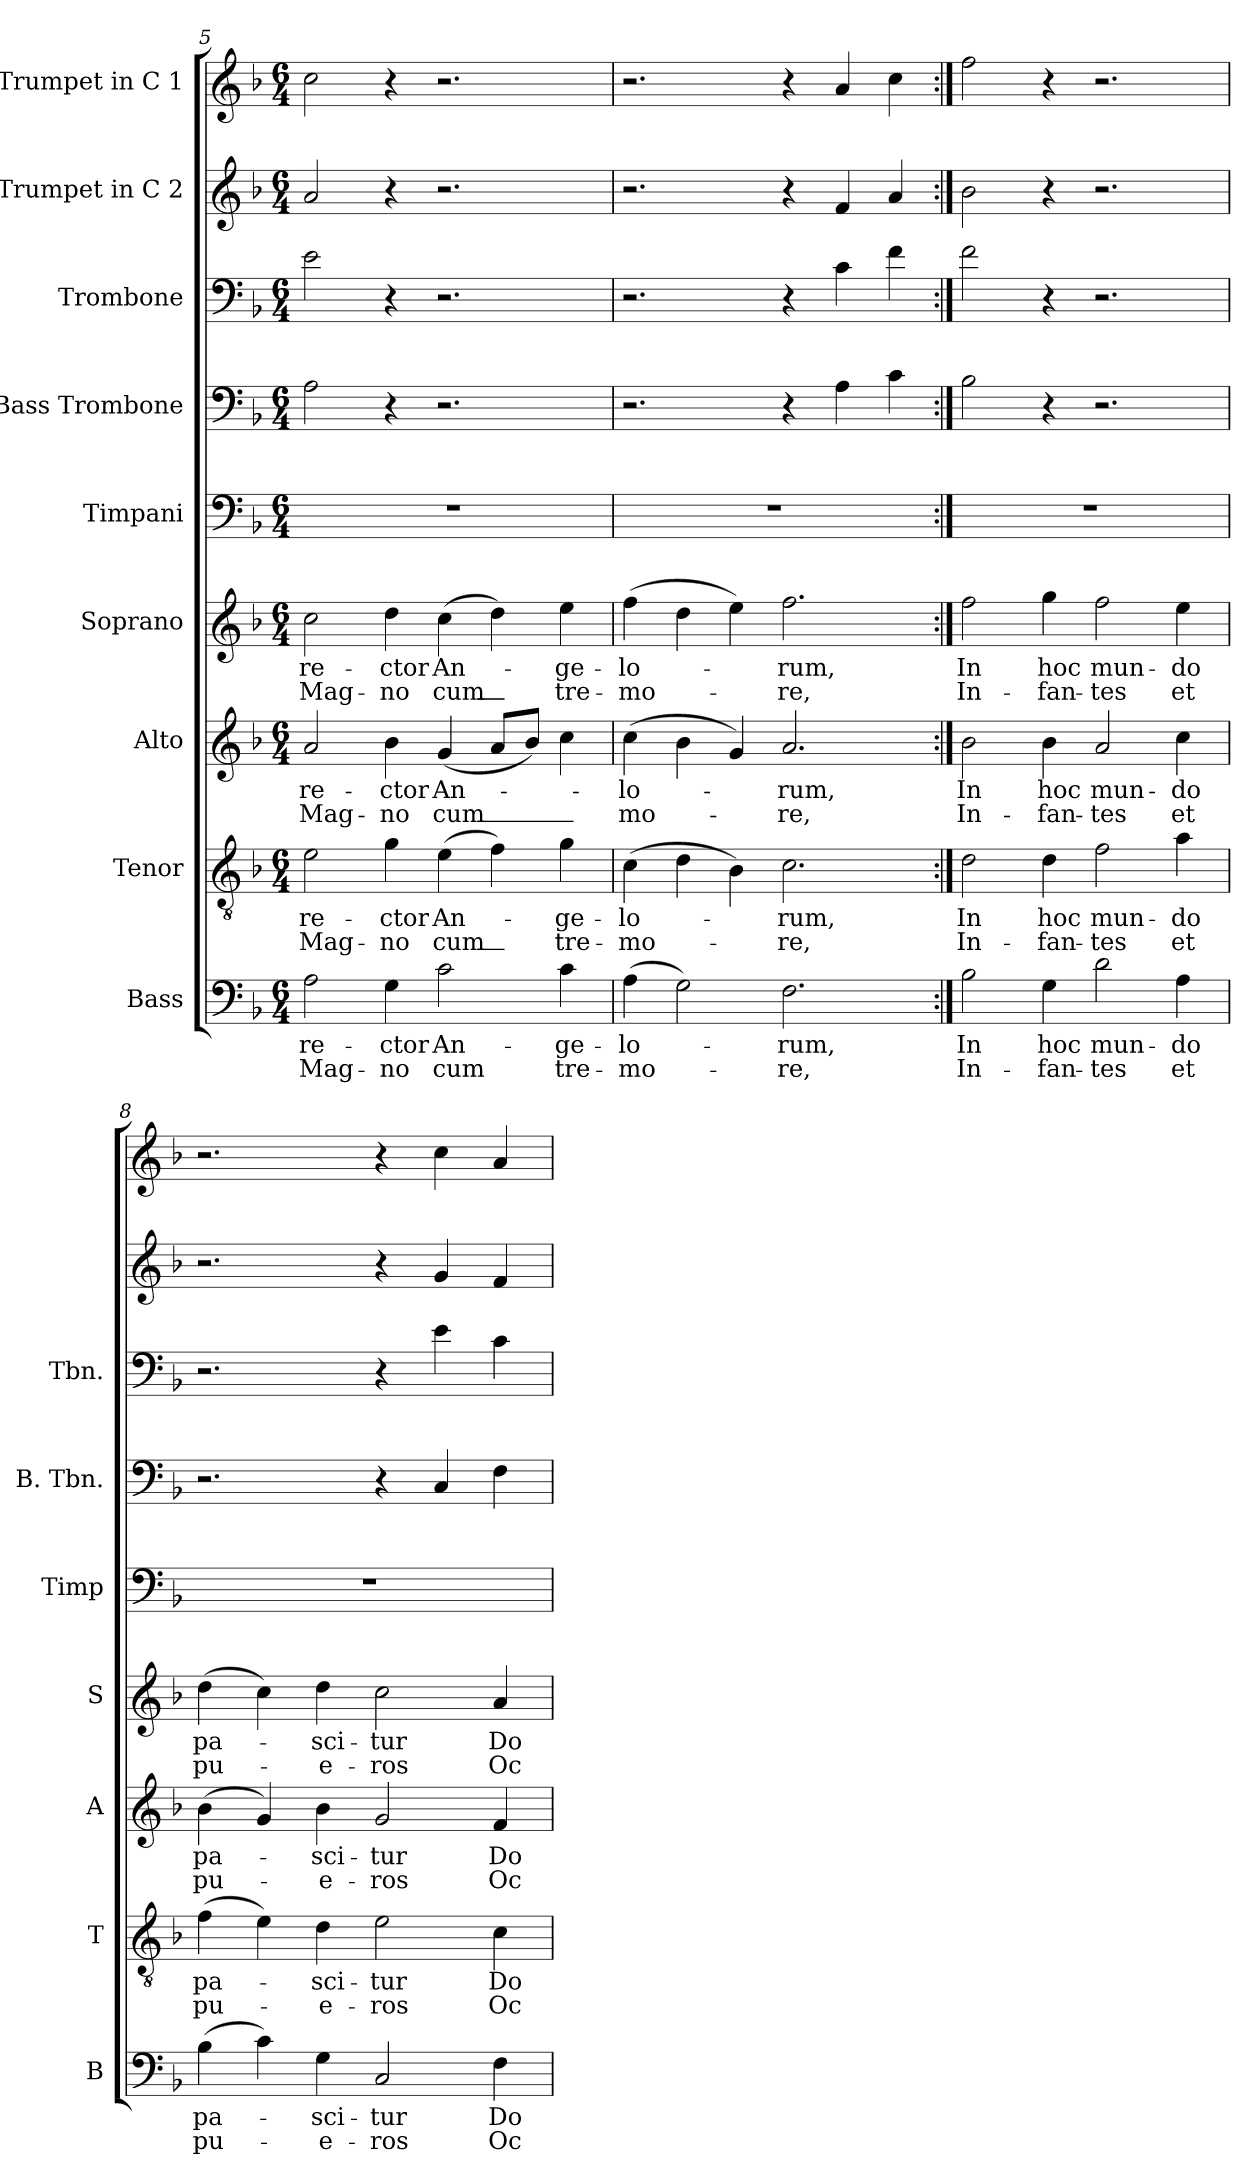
**kern	**text	**text	**kern	**text	**text	**kern	**text	**text	**kern	**text	**text	**kern	**kern	**kern	**kern	**kern
*part9	*part9	*part9	*part8	*part8	*part8	*part7	*part7	*part7	*part6	*part6	*part6	*part5	*part4	*part3	*part2	*part1
*staff9	*staff9	*staff9	*staff8	*staff8	*staff8	*staff7	*staff7	*staff7	*staff6	*staff6	*staff6	*staff5	*staff4	*staff3	*staff2	*staff1
*I"Bass	*	*	*I"Tenor	*	*	*I"Alto	*	*	*I"Soprano	*	*	*I"Timpani	*I"Bass Trombone	*I"Trombone	*I"Trumpet in C 2	*I"Trumpet in C 1
*I'B	*	*	*I'T	*	*	*I'A	*	*	*I'S	*	*	*I'Timp	*I'B. Tbn.	*I'Tbn.	*	*
*clefF4	*	*	*clefGv2	*	*	*clefG2	*	*	*clefG2	*	*	*clefF4	*clefF4	*clefF4	*clefG2	*clefG2
*k[b-]	*	*	*k[b-]	*	*	*k[b-]	*	*	*k[b-]	*	*	*k[b-]	*k[b-]	*k[b-]	*k[b-]	*k[b-]
*F:	*	*	*F:	*	*	*F:	*	*	*F:	*	*	*F:	*F:	*F:	*F:	*F:
*M6/4	*	*	*M6/4	*	*	*M6/4	*	*	*M6/4	*	*	*M6/4	*M6/4	*M6/4	*M6/4	*M6/4
=5	=5	=5	=5	=5	=5	=5	=5	=5	=5	=5	=5	=5	=5	=5	=5	=5
2A\	re-	Mag-	2e\	re-	Mag-	2a/	re-	Mag-	2cc\	re-	Mag-	1.r	2A\	2e\	2a/	2cc\
4G\	ctor	no	4g\	ctor	no	4b-\	ctor	no	4dd\	ctor	no	.	4r	4r	4r	4r
2c\	An-	cum	(>4e\	An-	cum_	(<4g/	An-	cum_	(>4cc\	An-	cum_	.	2.r	2.r	2.r	2.r
.	.	.	4f\)	.	.	8a/L	.	.	4dd\)	.	.	.	.	.	.	.
.	.	.	.	.	.	8b-/J)	.	.	.	.	.	.	.	.	.	.
4c\	ge-	tre-	4g\	ge-	tre-	4cc\	.	.	4ee\	ge-	tre-	.	.	.	.	.
=6	=6	=6	=6	=6	=6	=6	=6	=6	=6	=6	=6	=6	=6	=6	=6	=6
(>4A\	lo-	mo-	(>4c\	lo-	mo-	(>4cc\	lo-	mo-	(>4ff\	lo-	mo-	1.r	2.r	2.r	2.r	2.r
2G\)	.	.	4d\	.	.	4b-\	.	.	4dd\	.	.	.	.	.	.	.
.	.	.	4B-\)	.	.	4g/)	.	.	4ee\)	.	.	.	.	.	.	.
2.F\	rum,	re,	2.c\	rum,	re,	2.a/	rum,	re,	2.ff\	rum,	re,	.	4r	4r	4r	4r
.	.	.	.	.	.	.	.	.	.	.	.	.	4A\	4c\	4f/	4a/
.	.	.	.	.	.	.	.	.	.	.	.	.	4c\	4f\	4a/	4cc\
=7:|!	=7:|!	=7:|!	=7:|!	=7:|!	=7:|!	=7:|!	=7:|!	=7:|!	=7:|!	=7:|!	=7:|!	=7:|!	=7:|!	=7:|!	=7:|!	=7:|!
2B-\	In	In-	2d\	In	In-	2b-\	In	In-	2ff\	In	In-	1.r	2B-\	2f\	2b-\	2ff\
4G\	hoc	fan-	4d\	hoc	fan-	4b-\	hoc	fan-	4gg\	hoc	fan-	.	4r	4r	4r	4r
2d\	mun-	tes	2f\	mun-	tes	2a/	mun-	tes	2ff\	mun-	tes	.	2.r	2.r	2.r	2.r
4A\	do	et	4a\	do	et	4cc\	do	et	4ee\	do	et	.	.	.	.	.
!!LO:PB:g=z
=8	=8	=8	=8	=8	=8	=8	=8	=8	=8	=8	=8	=8	=8	=8	=8	=8
(>4B-\	pa-	pu-	(>4f\	pa-	pu-	(>4b-\	pa-	pu-	(>4dd\	pa-	pu-	1.r	2.r	2.r	2.r	2.r
4c\)	.	.	4e\)	.	.	4g/)	.	.	4cc\)	.	.	.	.	.	.	.
4G\	sci-	e-	4d\	sci-	e-	4b-\	sci-	e-	4dd\	sci-	e-	.	.	.	.	.
2C/	tur	ros	2e\	tur	ros	2g/	tur	ros	2cc\	tur	ros	.	4r	4r	4r	4r
.	.	.	.	.	.	.	.	.	.	.	.	.	4C/	4e\	4g/	4cc\
4F\	Do-	Oc-	4c\	Do-	Oc-	4f/	Do-	Oc-	4a/	Do-	Oc-	.	4F\	4c\	4f/	4a/
=	=	=	=	=	=	=	=	=	=	=	=	=	=	=	=	=
*-	*-	*-	*-	*-	*-	*-	*-	*-	*-	*-	*-	*-	*-	*-	*-	*-
